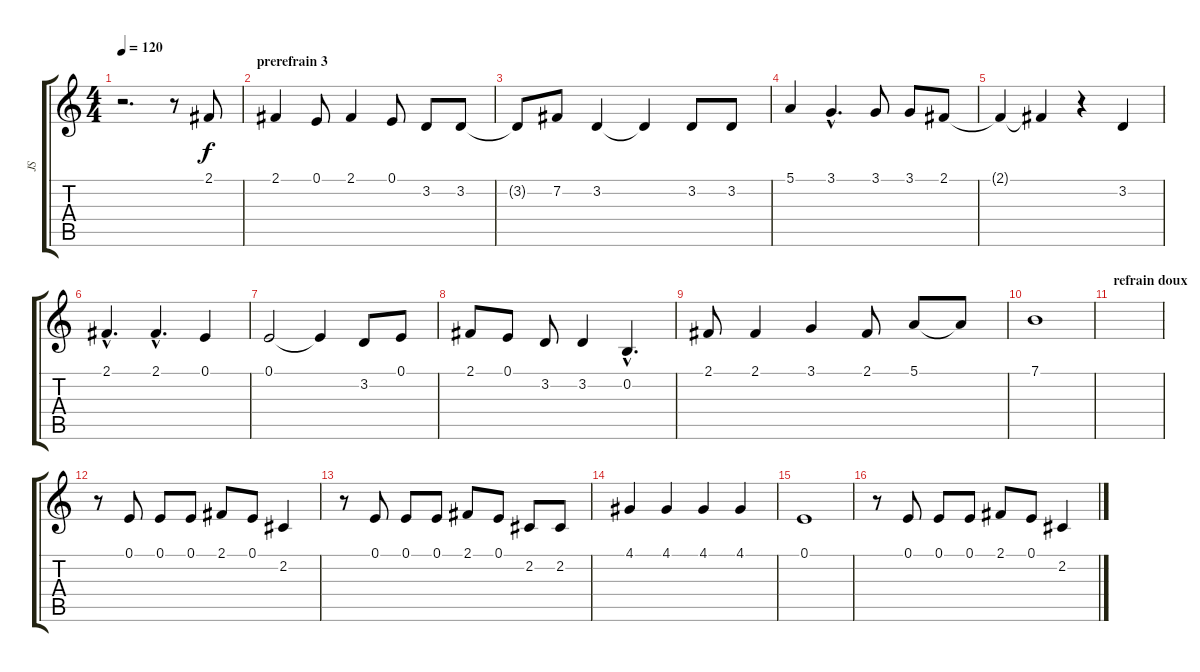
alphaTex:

\track ("JS" "JS") {instrument oboe}
\staff {score tabs}
\tuning (E4 B3 G3 D3 A2 E2) {hide}
\ts (4 4)
\tempo 120
\clef g2
\ks c
r.2{d dy f} r.8 2.1.8 |
\section ("" "prerefrain 3")
2.1.4 0.1.8 2.1.4 0.1.8 3.2.8 3.2.8 |
3.2{t}.8 7.2.8 3.2.4 3.2{t}.4 3.2.8 3.2.8 |
5.1.4 3.1{hac}.4{d} 3.1.8 3.1.8 2.1.8 |
2.1{t}.4 2.1{t}.4 r.4 3.2.4 |
2.1{hac}.4{d} 2.1{hac}.4{d} 0.1.4 |
0.1.2 0.1{t}.4 3.2.8 0.1.8 |
2.1.8 0.1.8 3.2.8 3.2.4 0.2{hac}.4{d} |
2.1.8 2.1.4 3.1.4 2.1.8 5.1.8 5.1{t}.8 |
7.1.1 |
\section ("" "refrain doux")
|
r.8 0.1.8 0.1.8 0.1.8 2.1.8 0.1.8 2.2.4 |
r.8 0.1.8 0.1.8 0.1.8 2.1.8 0.1.8 2.2.8 2.2.8 |
4.1.4 4.1.4 4.1.4 4.1.4 |
0.1.1 |
r.8 0.1.8 0.1.8 0.1.8 2.1.8 0.1.8 2.2.4
